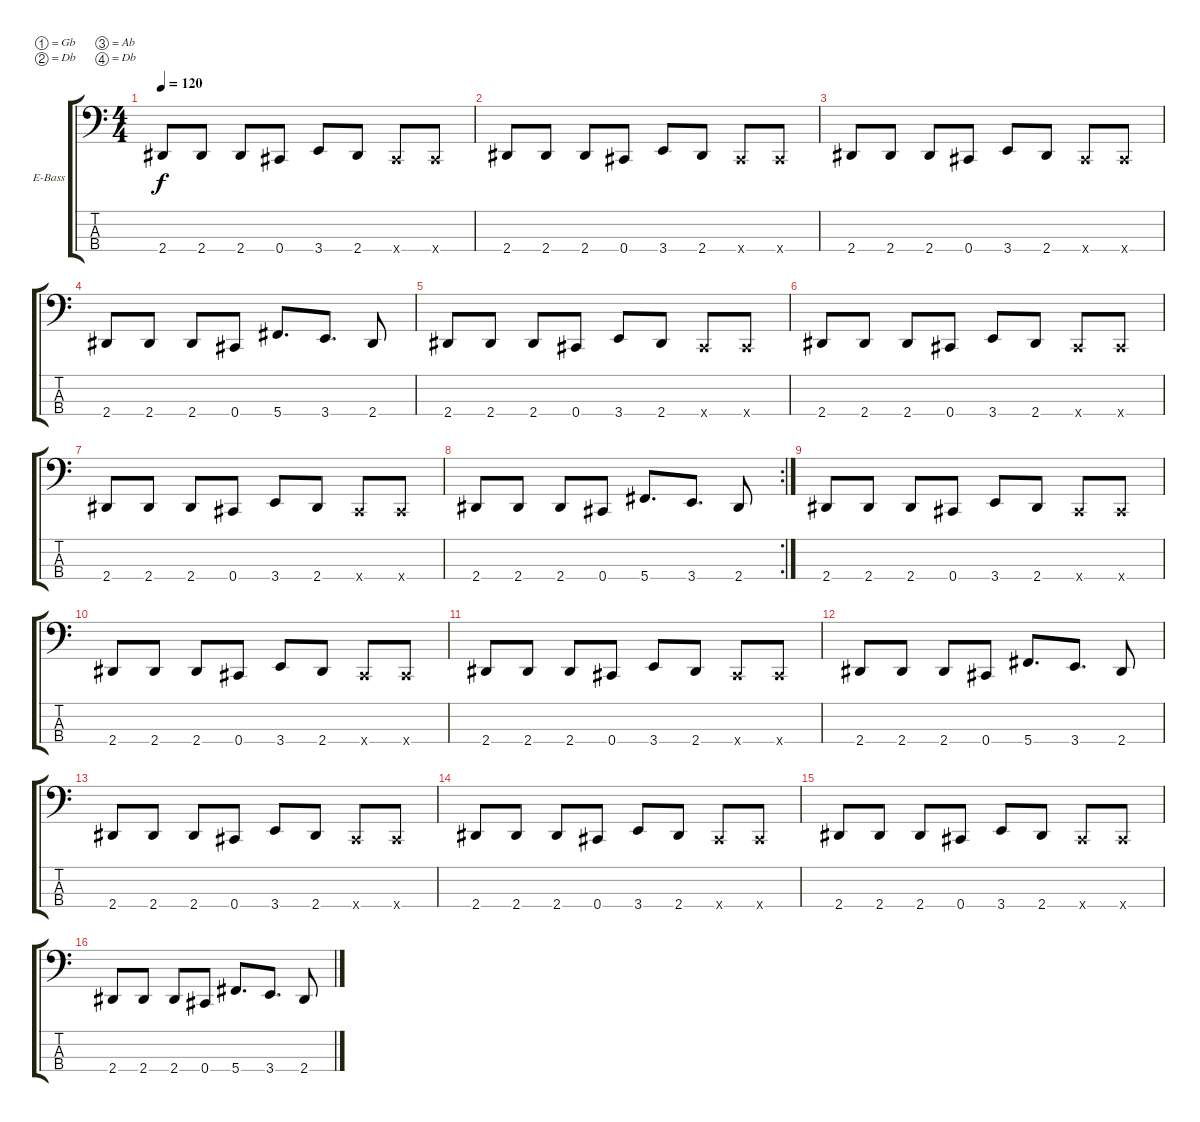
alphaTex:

\bracketExtendMode groupsimilarinstruments
\firstSystemTrackNameOrientation horizontal
\otherSystemsTrackNameOrientation horizontal
\track ("Bass" "E-Bass") {instrument electricbassfinger}
\staff {score tabs}
\tuning (Gb2 Db2 Ab1 Db1)
\ts (4 4)
\tempo 120
\clef f4
\ks c
2.4.8{dy f} 2.4.8 2.4.8 0.4.8 3.4.8 2.4.8 0.4{x}.8 0.4{x}.8 |
2.4.8 2.4.8 2.4.8 0.4.8 3.4.8 2.4.8 0.4{x}.8 0.4{x}.8 |
2.4.8 2.4.8 2.4.8 0.4.8 3.4.8 2.4.8 0.4{x}.8 0.4{x}.8 |
2.4.8 2.4.8 2.4.8 0.4.8 5.4.8{d} 3.4.8{d} 2.4.8 |
2.4.8 2.4.8 2.4.8 0.4.8 3.4.8 2.4.8 0.4{x}.8 0.4{x}.8 |
2.4.8 2.4.8 2.4.8 0.4.8 3.4.8 2.4.8 0.4{x}.8 0.4{x}.8 |
2.4.8 2.4.8 2.4.8 0.4.8 3.4.8 2.4.8 0.4{x}.8 0.4{x}.8 |
\rc 2
2.4.8 2.4.8 2.4.8 0.4.8 5.4.8{d} 3.4.8{d} 2.4.8 |
2.4.8 2.4.8 2.4.8 0.4.8 3.4.8 2.4.8 0.4{x}.8 0.4{x}.8 |
2.4.8 2.4.8 2.4.8 0.4.8 3.4.8 2.4.8 0.4{x}.8 0.4{x}.8 |
2.4.8 2.4.8 2.4.8 0.4.8 3.4.8 2.4.8 0.4{x}.8 0.4{x}.8 |
2.4.8 2.4.8 2.4.8 0.4.8 5.4.8{d} 3.4.8{d} 2.4.8 |
2.4.8 2.4.8 2.4.8 0.4.8 3.4.8 2.4.8 0.4{x}.8 0.4{x}.8 |
2.4.8 2.4.8 2.4.8 0.4.8 3.4.8 2.4.8 0.4{x}.8 0.4{x}.8 |
2.4.8 2.4.8 2.4.8 0.4.8 3.4.8 2.4.8 0.4{x}.8 0.4{x}.8 |
2.4.8 2.4.8 2.4.8 0.4.8 5.4.8{d} 3.4.8{d} 2.4.8
